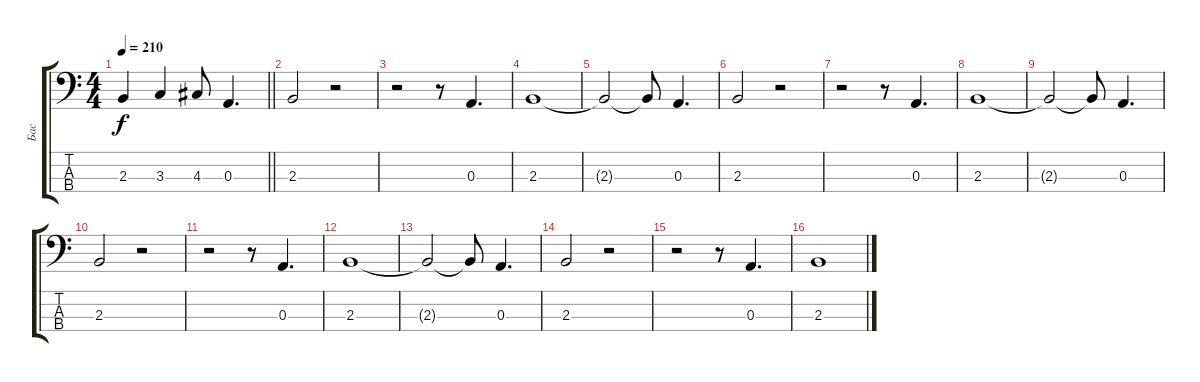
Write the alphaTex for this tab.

\track ("Бас" "Бас") {instrument electricbassfinger}
\staff {score tabs}
\tuning (G2 D2 A1 E1) {hide}
\ts (4 4)
\tempo 210
\clef f4
\barLineRight lightlight
\ks c
2.3{t}.4{dy f} 3.3.4 4.3.8 0.3.4{d} |
\section ("" "")
2.3.2 r.2 |
r.2 r.8 0.3.4{d} |
2.3.1 |
2.3{t}.2 2.3{t}.8 0.3.4{d} |
2.3.2 r.2 |
r.2 r.8 0.3.4{d} |
2.3.1 |
2.3{t}.2 2.3{t}.8 0.3.4{d} |
2.3.2 r.2 |
r.2 r.8 0.3.4{d} |
2.3.1 |
2.3{t}.2 2.3{t}.8 0.3.4{d} |
2.3.2 r.2 |
r.2 r.8 0.3.4{d} |
2.3.1
